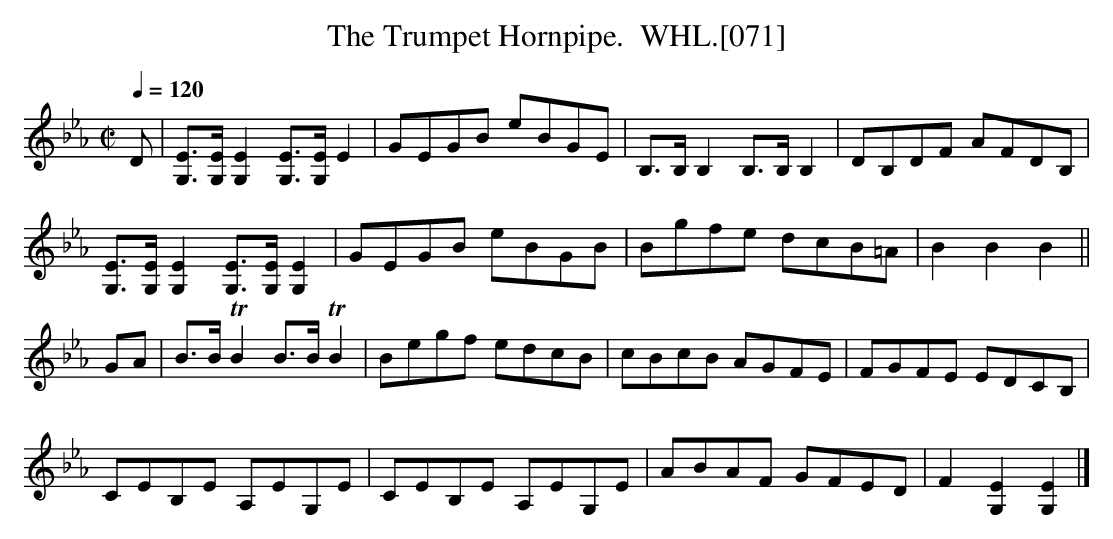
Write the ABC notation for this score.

X:1
T:Trumpet Hornpipe.  WHL.[071], The
M:C|
L:1/8
Q:1/4=120
K:Eb
D|[EG,]>[EG,] [E2G,2] [EG,]>[EG,] E2|GEGB eBGE|B,>B, B,2 B,>B, B,2|DB,DF AFDB,|
[EG,]>[EG,] [E2G,2] [EG,]>[EG,] [E2G,2]| GEGB eBGB|Bgfe dcB=A|B2B2B2 ||
GA|B>B !trill!B2 B>B !trill!B2|Begf edcB|cBcB AGFE|FGFE EDCB,|
CEB,E A,EG,E|CEB,E A,EG,E|ABAF GFED|F2 [E2G,2][E2G,2] |]
